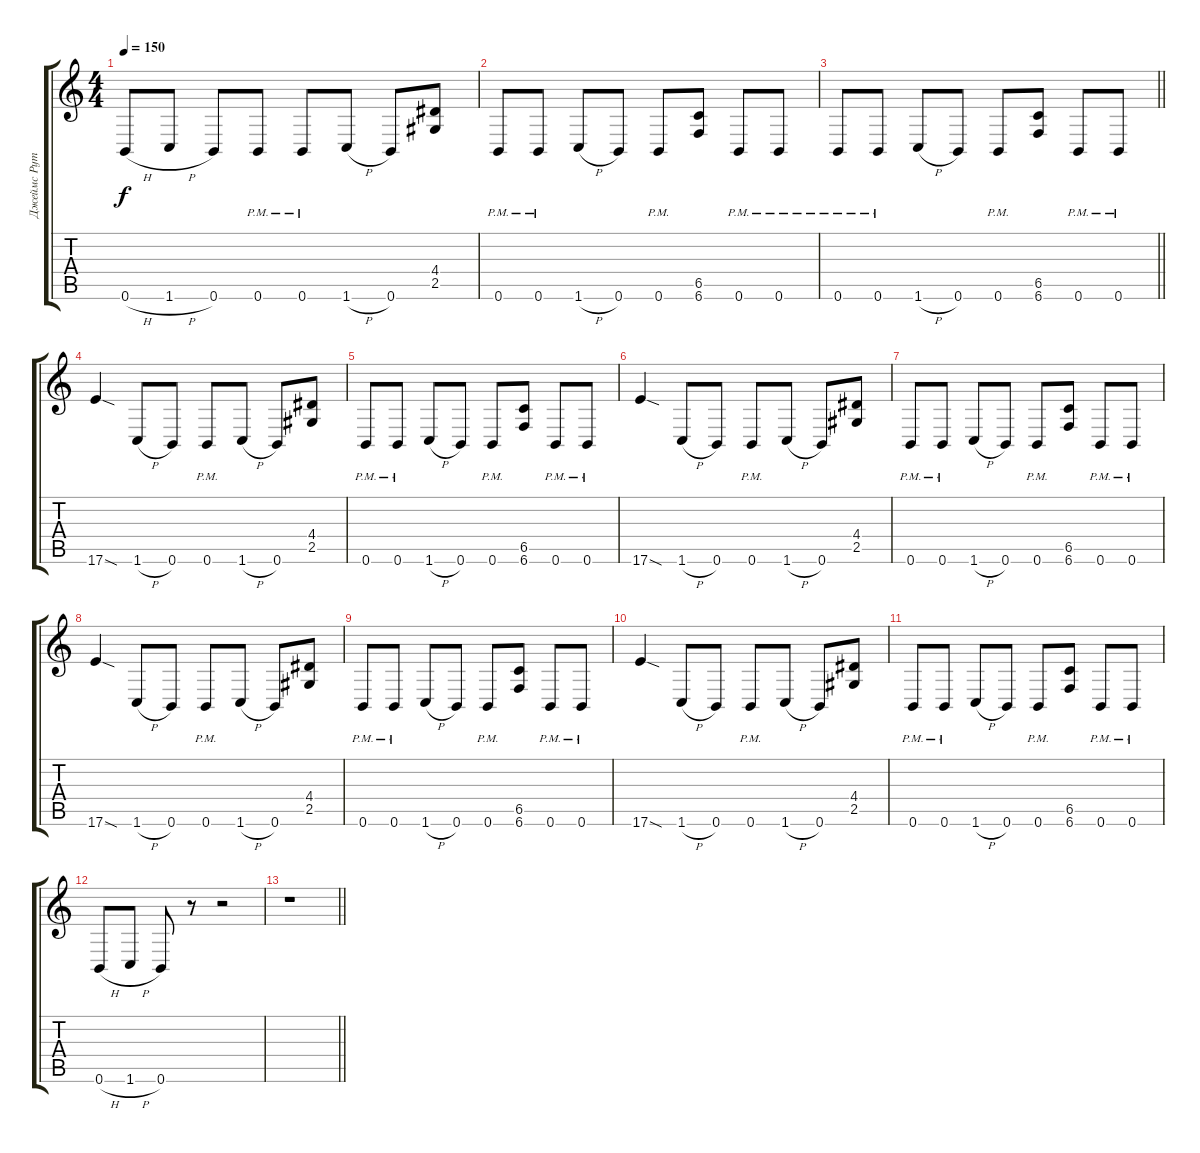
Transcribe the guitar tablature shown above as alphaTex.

\track ("Джеймс Рут" "Джеймс Рут") {instrument distortionguitar}
\staff {score tabs}
\tuning (Db4 Ab3 E3 B2 Gb2 B1) {hide}
\ts (4 4)
\tempo 150
\clef g2
\ks c
0.6{h}.8{dy f} 1.6{h}.8 0.6.8 0.6{pm}.8 0.6{pm}.8 1.6{h}.8 0.6.8 (4.4 2.5).8 |
0.6{pm}.8 0.6{pm}.8 1.6{h}.8 0.6.8 0.6{pm}.8 (6.5 6.6).8 0.6{pm}.8 0.6{pm}.8 |
\barLineRight lightlight
0.6{pm}.8 0.6{pm}.8 1.6{h}.8 0.6.8 0.6{pm}.8 (6.5 6.6).8 0.6{pm}.8 0.6{pm}.8 |
17.6{sod}.4 1.6{h}.8 0.6.8 0.6{pm}.8 1.6{h}.8 0.6.8 (4.4 2.5).8 |
0.6{pm}.8 0.6{pm}.8 1.6{h}.8 0.6.8 0.6{pm}.8 (6.5 6.6).8 0.6{pm}.8 0.6{pm}.8 |
17.6{sod}.4 1.6{h}.8 0.6.8 0.6{pm}.8 1.6{h}.8 0.6.8 (4.4 2.5).8 |
0.6{pm}.8 0.6{pm}.8 1.6{h}.8 0.6.8 0.6{pm}.8 (6.5 6.6).8 0.6{pm}.8 0.6{pm}.8 |
17.6{sod}.4 1.6{h}.8 0.6.8 0.6{pm}.8 1.6{h}.8 0.6.8 (4.4 2.5).8 |
0.6{pm}.8 0.6{pm}.8 1.6{h}.8 0.6.8 0.6{pm}.8 (6.5 6.6).8 0.6{pm}.8 0.6{pm}.8 |
17.6{sod}.4 1.6{h}.8 0.6.8 0.6{pm}.8 1.6{h}.8 0.6.8 (4.4 2.5).8 |
0.6{pm}.8 0.6{pm}.8 1.6{h}.8 0.6.8 0.6{pm}.8 (6.5 6.6).8 0.6{pm}.8 0.6{pm}.8 |
0.6{h}.8 1.6{h}.8 0.6.8 r.8 r.2 |
\barLineRight lightlight
r.1
